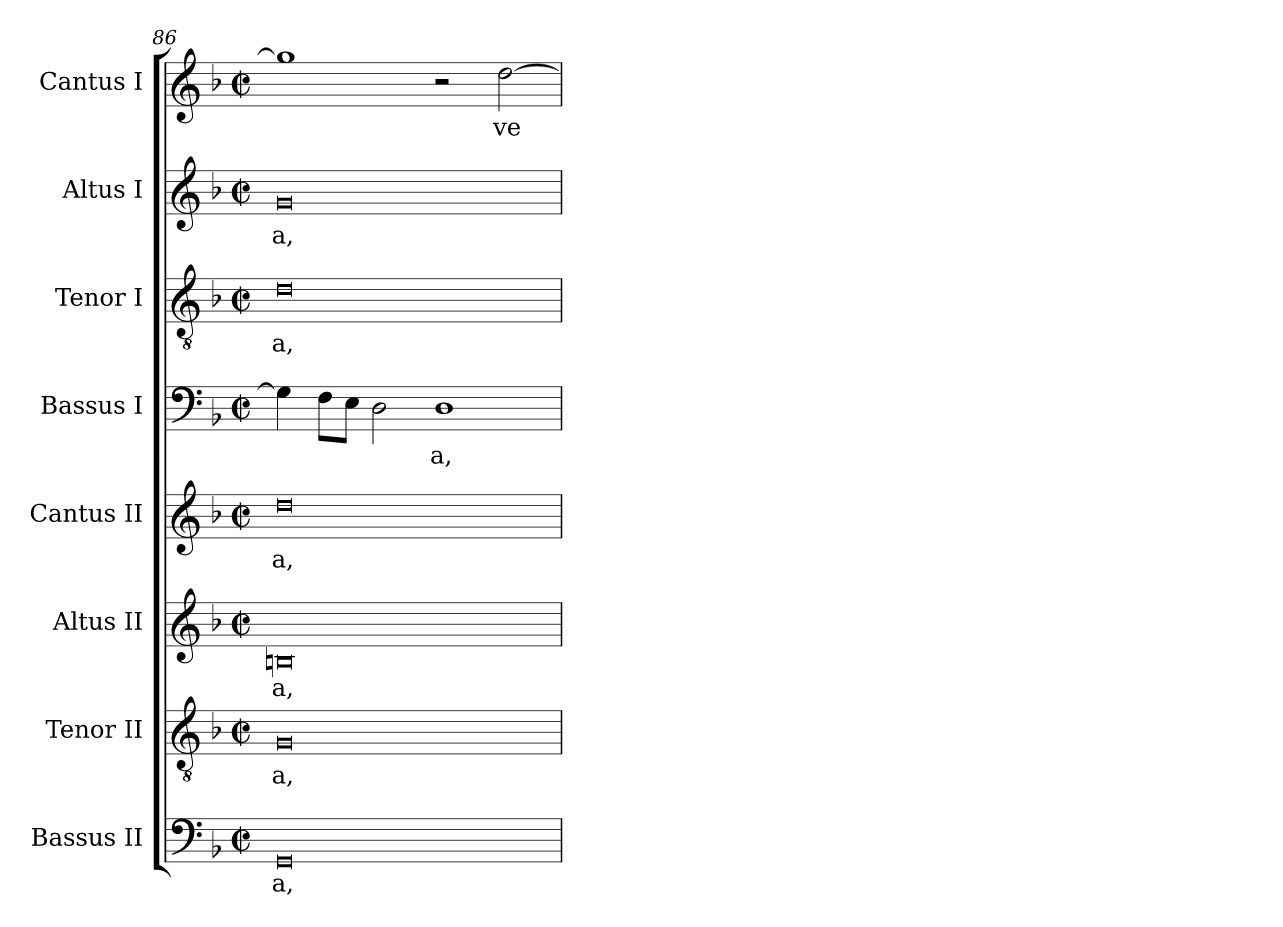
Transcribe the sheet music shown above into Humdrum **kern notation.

**kern	**text	**kern	**text	**kern	**text	**kern	**text	**kern	**text	**kern	**text	**kern	**text	**kern	**text
*part8	*part8	*part7	*part7	*part6	*part6	*part5	*part5	*part4	*part4	*part3	*part3	*part2	*part2	*part1	*part1
*staff8	*staff8	*staff7	*staff7	*staff6	*staff6	*staff5	*staff5	*staff4	*staff4	*staff3	*staff3	*staff2	*staff2	*staff1	*staff1
*I"Bassus II	*	*I"Tenor II	*	*I"Altus II	*	*I"Cantus II	*	*I"Bassus I	*	*I"Tenor I	*	*I"Altus I	*	*I"Cantus I	*
*I'Bassus II	*	*I'Tenor II	*	*I'Altus II	*	*I'Cantus II	*	*I'Bassus I	*	*I'Tenor I	*	*I'Altus I	*	*I'Cantus I	*
*clefF4	*	*clefGv2	*	*clefG2	*	*clefG2	*	*clefF4	*	*clefGv2	*	*clefG2	*	*clefG2	*
*k[b-]	*	*k[b-]	*	*k[b-]	*	*k[b-]	*	*k[b-]	*	*k[b-]	*	*k[b-]	*	*k[b-]	*
*F:	*	*F:	*	*F:	*	*F:	*	*F:	*	*F:	*	*F:	*	*F:	*
*M2/2	*	*M2/2	*	*M2/2	*	*M2/2	*	*M2/2	*	*M2/2	*	*M2/2	*	*M2/2	*
*met(c|)	*	*met(c|)	*	*met(c|)	*	*met(c|)	*	*met(c|)	*	*met(c|)	*	*met(c|)	*	*met(c|)	*
=86	=86	=86	=86	=86	=86	=86	=86	=86	=86	=86	=86	=86	=86	=86	=86
!	!LO:LY:b:cj	!	!LO:LY:b:cj	!	!LO:LY:b:cj	!	!LO:LY:b:cj	!	!LO:LY:b:cj	!	!LO:LY:b:cj	!	!LO:LY:b:cj	!	!LO:LY:b:cj
0GG	a,	0G	a,	0Bn	a,	0dd	a,	4G\]	--	0d	a,	0g	a,	1gg]	.
!	!	!	!	!	!	!	!	!	!LO:LY:b:cj	!	!	!	!	!	!
.	.	.	.	.	.	.	.	8F\L	--	.	.	.	.	.	.
!	!	!	!	!	!	!	!	!	!LO:LY:b:cj	!	!	!	!	!	!
.	.	.	.	.	.	.	.	8E\J	--	.	.	.	.	.	.
!	!	!	!	!	!	!	!	!	!LO:LY:b:cj	!	!	!	!	!	!
.	.	.	.	.	.	.	.	2D\	--	.	.	.	.	.	.
!	!	!	!	!	!	!	!	!	!LO:LY:b:cj	!	!	!	!	!	!
.	.	.	.	.	.	.	.	1D	-a,	.	.	.	.	2r	.
!	!	!	!	!	!	!	!	!	!	!	!	!	!	!	!LO:LY:b:cj
.	.	.	.	.	.	.	.	.	.	.	.	.	.	[>2dd\	ve-
=	=	=	=	=	=	=	=	=	=	=	=	=	=	=	=
*-	*-	*-	*-	*-	*-	*-	*-	*-	*-	*-	*-	*-	*-	*-	*-
